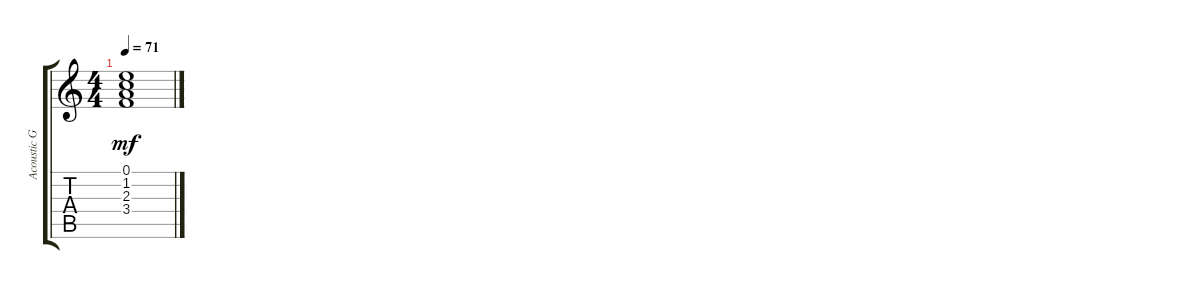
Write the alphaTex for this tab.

\track ("Acoustic GTR 1" "Acoustic G") {instrument acousticguitarsteel}
\staff {score tabs}
\tuning (E4 B3 G3 D3 A2 E2) {hide}
\ts (4 4)
\tempo 71
\clef g2
\ks c
(0.1 1.2 2.3 3.4).1{dy mf}
